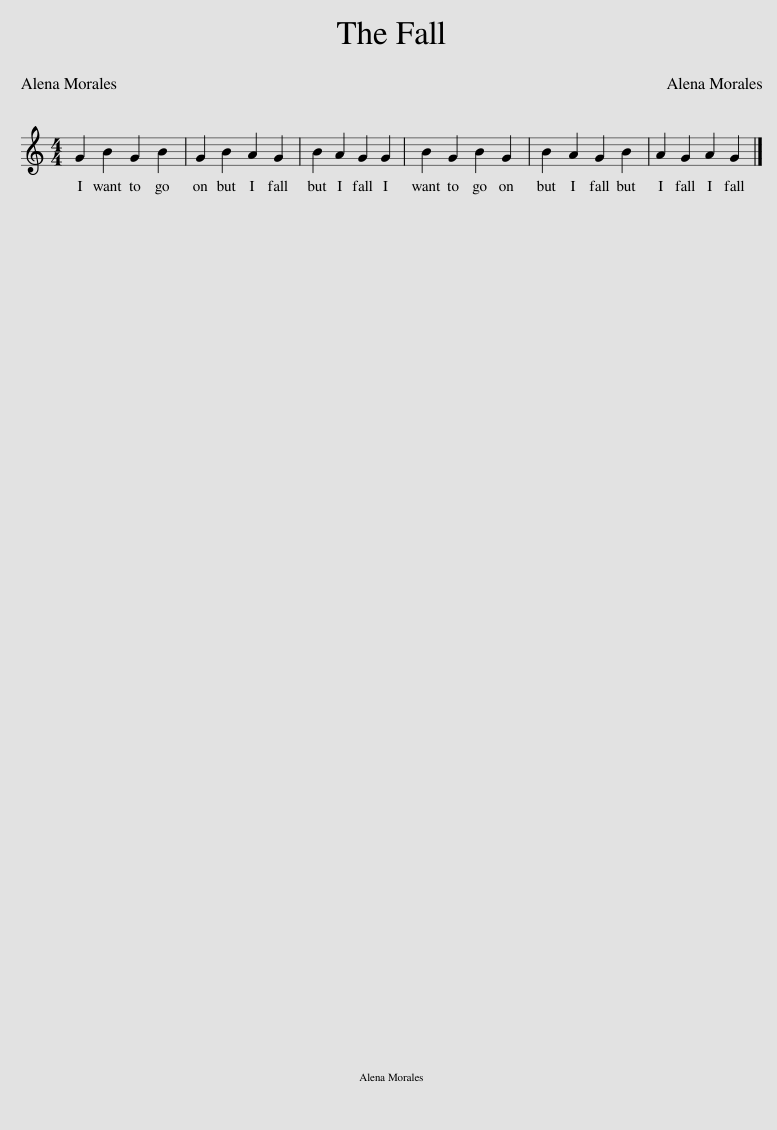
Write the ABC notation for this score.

X:1
L:1/8
M:4/4
I:linebreak $
K:C
V:1 treble
V:1
 G2 B2 G2 B2 | G2 B2 A2 G2 | B2 A2 G2 G2 | B2 G2 B2 G2 | B2 A2 G2 B2 | %5
 A2 G2 A2 G2 |] %6
